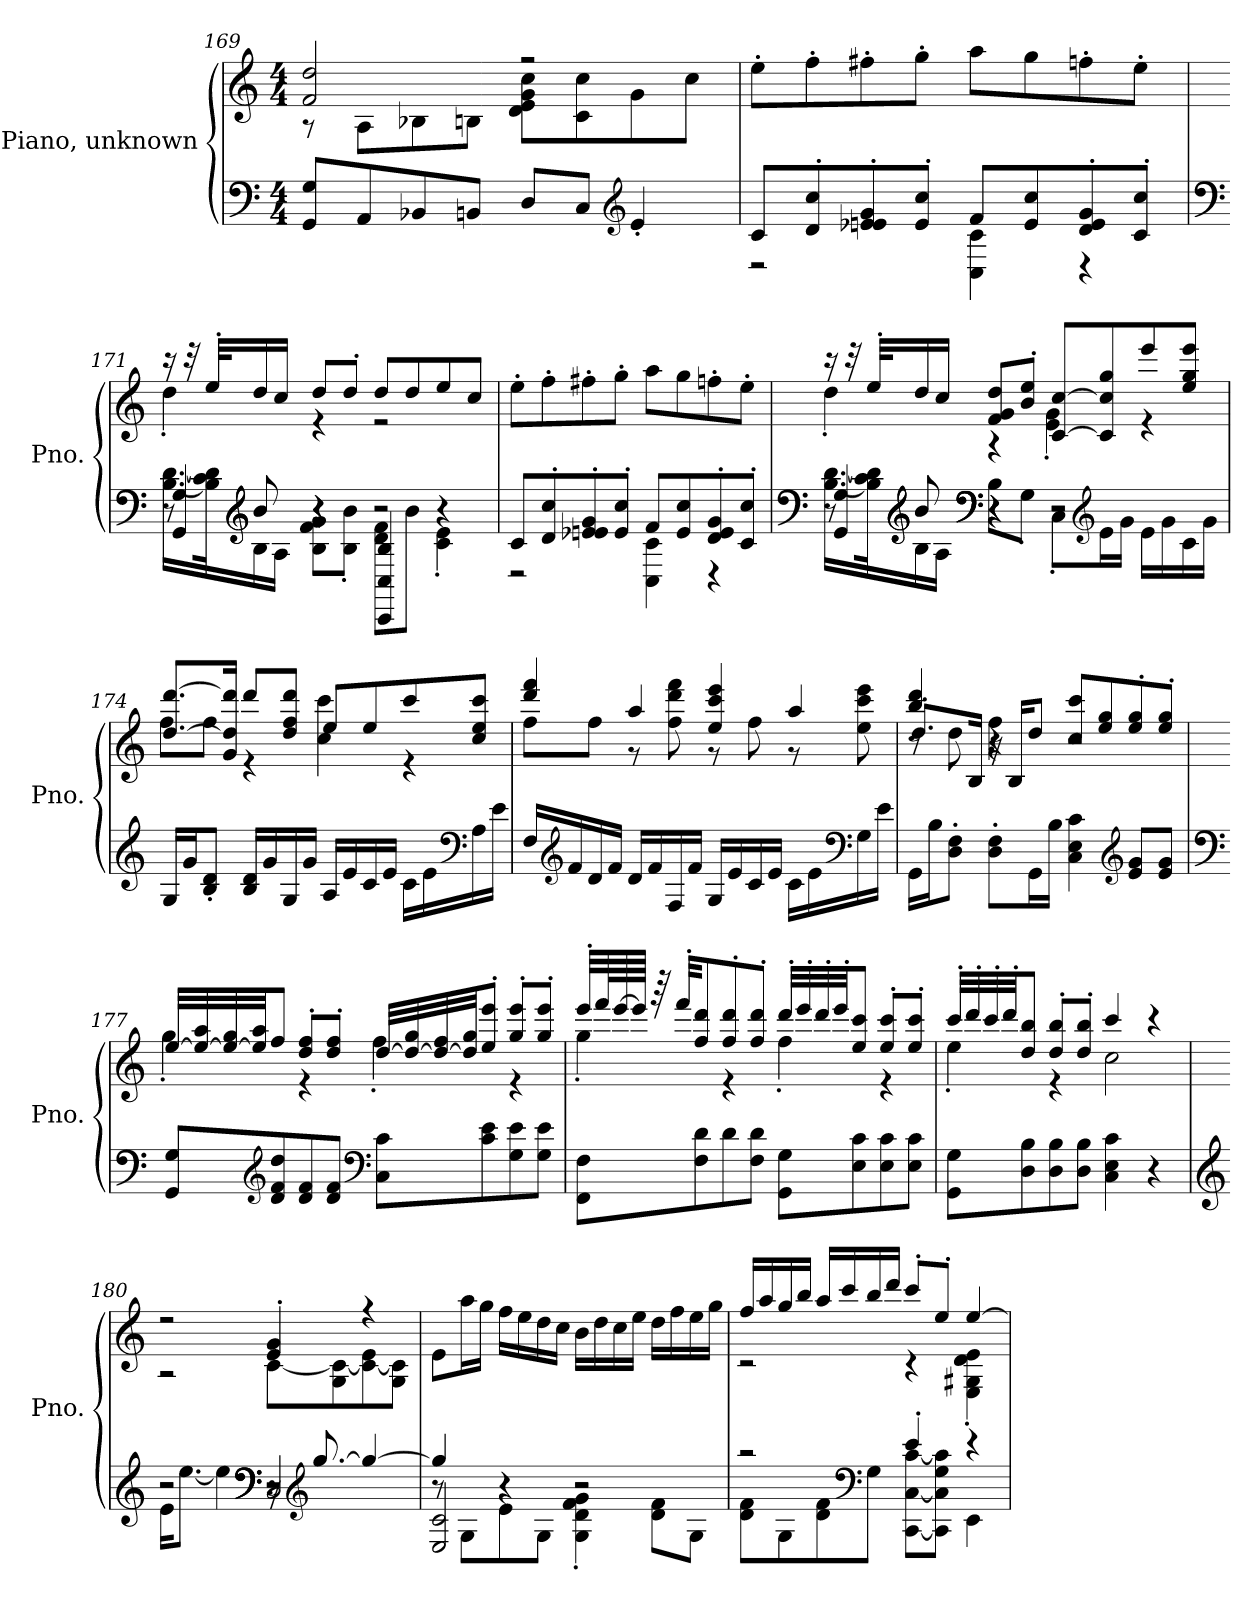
**kern	**kern
*part1	*part1
*staff2	*staff1
*I"Piano, unknown	*
*I'Pno.	*
*clefF4	*clefG2
*k[]	*k[]
*M4/4	*M4/4
=169	=169
*	*^
8GG/ 8G/L	2f/ 2dd/	8r
8AA/	.	8A\L
8BB-X/	.	8B-X\
8BBn/J	.	8Bn\J
8D/L	2r	8d\ 8e\ 8g\ 8cc\L
8C/J	.	8c\ 8cc\
*clefG2	*	*
4e'/	.	8g\
.	.	8cc\J
*	*v	*v
!!LO:PB:g=z
=170	=170
*^	*
8c/L	2r	8ee'\L
8d/' 8cc/'	.	8ff'\
8e-X/' 8en/' 8g/'	.	8ff#X'\
8e/' 8cc/'J	.	8gg'\J
8f/L	4C\ 4c\	8aa\L
8e/ 8cc/	.	8gg\
8d/' 8e/' 8g/'	4r	8ffn'\
8c/' 8cc/'J	.	8ee'\J
*v	*v	*
=171	=171
*clefF4	*
*^	*^
*	*^	*	*
8r	[16.B\ [16.d\LL	4GG/ 4G/	16r	4dd'\
.	.	.	32r	.
.	32B\] 32c\ 32d\]K	.	32ee'/KLL	.
*clefG2	*	*	*	*
8b/	16B\	.	16dd/	.
.	16A\JJ	.	16cc/JJ	.
4r	8B\ 8f\ 8g\L	4r	8dd/L	4r
.	8B\' 8b\'J	.	8dd'/J	.
2r	8d\ 8f\L	4CC/ 4C/ 4B/	8dd/L	2r
.	8b\J	.	8dd/	.
.	4c\' 4e\'	4r	8ee/	.
.	.	.	8cc/J	.
*	*v	*v	*	*
*	*	*v	*v
=172	=172	=172
8c/L	2r	8ee'\L
8d/' 8cc/'	.	8ff'\
8e-X/' 8en/' 8g/'	.	8ff#X'\
8e/' 8cc/'J	.	8gg'\J
8f/L	4C\ 4c\	8aa\L
8e/ 8cc/	.	8gg\
8d/' 8e/' 8g/'	4r	8ffn'\
8c/' 8cc/'J	.	8ee'\J
*v	*v	*
!!LO:LB:g=z
=173	=173
*clefF4	*
*^	*^
*	*^	*	*
8r	[16.B\ [16.d\LL	4GG/ 4G/	16r	4dd'\
.	.	.	32r	.
.	32B\] 32c\ 32d\]K	.	32ee'/KLL	.
*clefG2	*	*	*	*
8b/	16B\	.	16dd/	.
.	16A\JJ	.	16cc/JJ	.
*clefF4	*	*	*	*
4r	8B\L	4r	8f/ 8g/ 8dd/L	4r
.	8G'\J	.	8b/' 8ee/'J	.
2r	8C'\L	2r	[8c/ [8cc/L	4e\' 4g\'
*clefG2	*	*	*	*
.	16e\L	.	8c/] 8cc/] 8gg/	.
.	16g\JJ	.	.	.
.	16e\LL	.	8eee/	4r
.	16g\	.	.	.
.	16c\	.	8ee/ 8gg/ 8eee/J	.
.	16g\JJ	.	.	.
*v	*v	*v	*	*
=174	=174	=174
16G/LL	[8.dd/ [8.ddd/L	8ff\L
16g/J	.	.
8B/' 8d/'J	.	8ff\J
.	16g/ 16dd/] 16ddd/]Jk	.
16B/ 16d/LL	8ddd/L	4r
16g/	.	.
16G/	8dd/ 8ff/ 8ddd/J	.
16g/JJ	.	.
16A/LL	8ee/L	4cc\ 4ccc\
16e/	.	.
16c/	8ee/	.
16e/JJ	.	.
16c\LL	8ccc/	4r
16e\	.	.
*clefF4	*	*
16A\	8cc/ 8ee/ 8ccc/J	.
16e\JJ	.	.
!!LO:LB:g=z	!!
=175	=175	=175
16F/LL	4ddd/ 4fff/	8ff\L
*clefG2	*	*
16f/	.	.
16d/	.	8ff\J
16f/JJ	.	.
16d/LL	4aa/	8r
16f/	.	.
16F/	.	8ff\ 8ddd\ 8fff\
16f/JJ	.	.
16G/LL	4ee/ 4ccc/ 4eee/	8r
16e/	.	.
16c/	.	8ff\
16e/JJ	.	.
16c\LL	4aa/	8r
16e\	.	.
*clefF4	*	*
16G\	.	8ee\ 8ccc\ 8eee\
16e\JJ	.	.
=176	=176	=176
*	*	*^
16GG\LL	4bb/ 4ddd/	8r	8.dd'/L
16B\J	.	.	.
8D\' 8F\'J	.	8dd\	.
.	.	.	16B/Jk
8D\' 8F\'L	4r	4ff\	16r
.	.	.	16B/KL
16GG\L	.	.	8dd/J
16B\JJ	.	.	.
4C\ 4E\ 4c\	2r	2r	8cc/ 8ccc/L
.	.	.	8ee/ 8gg/
*clefG2	*	*	*
8e/ 8g/L	.	.	8ee/' 8gg/'
8e/ 8g/J	.	.	8ee/' 8gg/'J
*	*v	*v	*v
!!LO:LB:g=z
=177	=177
*clefF4	*
*	*^
8GG/ 8G/L	[32ee/LLL	4gg'\
.	32ee/_ 32aa/	.
.	32ee/_ 32gg/	.
.	32ee/] 32aa/JJ	.
*clefG2	*	*
8d/ 8f/ 8dd/	8ff/J	.
8d/ 8f/	8dd/' 8ff/'L	4r
8d/ 8f/J	8dd/' 8ff/'J	.
*clefF4	*	*
8C\ 8c\L	[32dd/LLL	4ff'\
.	32dd/_ 32gg/	.
.	32dd/_ 32ff/	.
.	32dd/] 32gg/JJ	.
8c\ 8e\	8ee/' 8eee/'J	.
8G\ 8e\	8gg/' 8eee/'L	4r
8G\ 8e\J	8gg/' 8eee/'J	.
=178	=178	=178
8FF\ 8F\L	32eee'/LLL	4gg'\
.	64fff/L	.
.	[64eee/	.
.	64eee/JJJJ]	.
.	64r	.
.	32fff'/KKL	.
8F\ 8d\	8ff/ 8ddd/	.
8d\	8ff/' 8ddd/'	4r
8F\ 8d\J	8ff/' 8ddd/'J	.
8GG\ 8G\L	32ddd'/LLL	4ff'\
.	32eee'/	.
.	32ddd'/	.
.	32eee'/JJ	.
8E\ 8c\	8ee/ 8ccc/J	.
8E\ 8c\	8ee/' 8ccc/'L	4r
8E\ 8c\J	8ee/' 8ccc/'J	.
!!LO:LB:g=z	!!
=179	=179	=179
8GG\ 8G\L	32ccc'/LLL	4ee'\
.	32ddd'/	.
.	32ccc'/	.
.	32ddd'/JJ	.
8D\ 8B\	8dd/ 8bb/J	.
8D\ 8B\	8dd/' 8bb/'L	4r
8D\ 8B\J	8dd/' 8bb/'J	.
4C\ 4E\ 4c\	4ccc/	2cc\
4r	4r	.
=180	=180	=180
*clefG2	*	*
*^	*	*
*	*^	*	*
2r	16e\KL	2r	2r	2r
.	[8.ee\J	.	.	.
.	4ee\]	.	.	.
*clefF4	*	*	*	*
16r	2r	2C/	4e/' 4g/'	[8c\L
*clefG2	*	*	*	*
[8.gg/	.	.	.	.
.	.	.	.	8G\ 8c\_
4gg/_	.	.	4r	8c\_ 8e\
.	.	.	.	8G\ 8c\]J
*	*	*	*v	*v
=181	=181	=181	=181
4gg/]	8r	2E/ 2c/	8e\L
.	8G\L	.	16aa\L
.	.	.	16gg\JJ
4r	8e\	.	16ff\LL
.	.	.	16ee\
.	8G\J	.	16dd\
.	.	.	16cc\JJ
2r	4G\' 4d\' 4f\' 4g\'	2r	16b\LL
.	.	.	16dd\
.	.	.	16cc\
.	.	.	16ee\JJ
.	8d\ 8f\L	.	16dd\LL
.	.	.	16ff\
.	8G\J	.	16ee\
.	.	.	16gg\JJ
*	*v	*v	*
!!LO:LB:g=z
=182	=182	=182
*	*	*^
2r	8d\ 8f\L	16ff/LL	2r
.	.	16aa/	.
.	8G\	16gg/	.
.	.	16bb/JJ	.
.	8d\ 8f\	16aa/LL	.
.	.	16ccc/	.
*clefF4	*	*	*
.	8G\J	16bb/	.
.	.	16ddd/JJ	.
4e'/	[8CC\ [8C\ [8c\L	8ccc'/L	4r
.	8CC\] 8C\] 8G\ 8c\]J	8ee'/J	.
4r	4EE\	[4ee/	4E\' 4G#X\' 4d\' 4e\'
*v	*v	*	*
*	*v	*v
=	=
*-	*-
